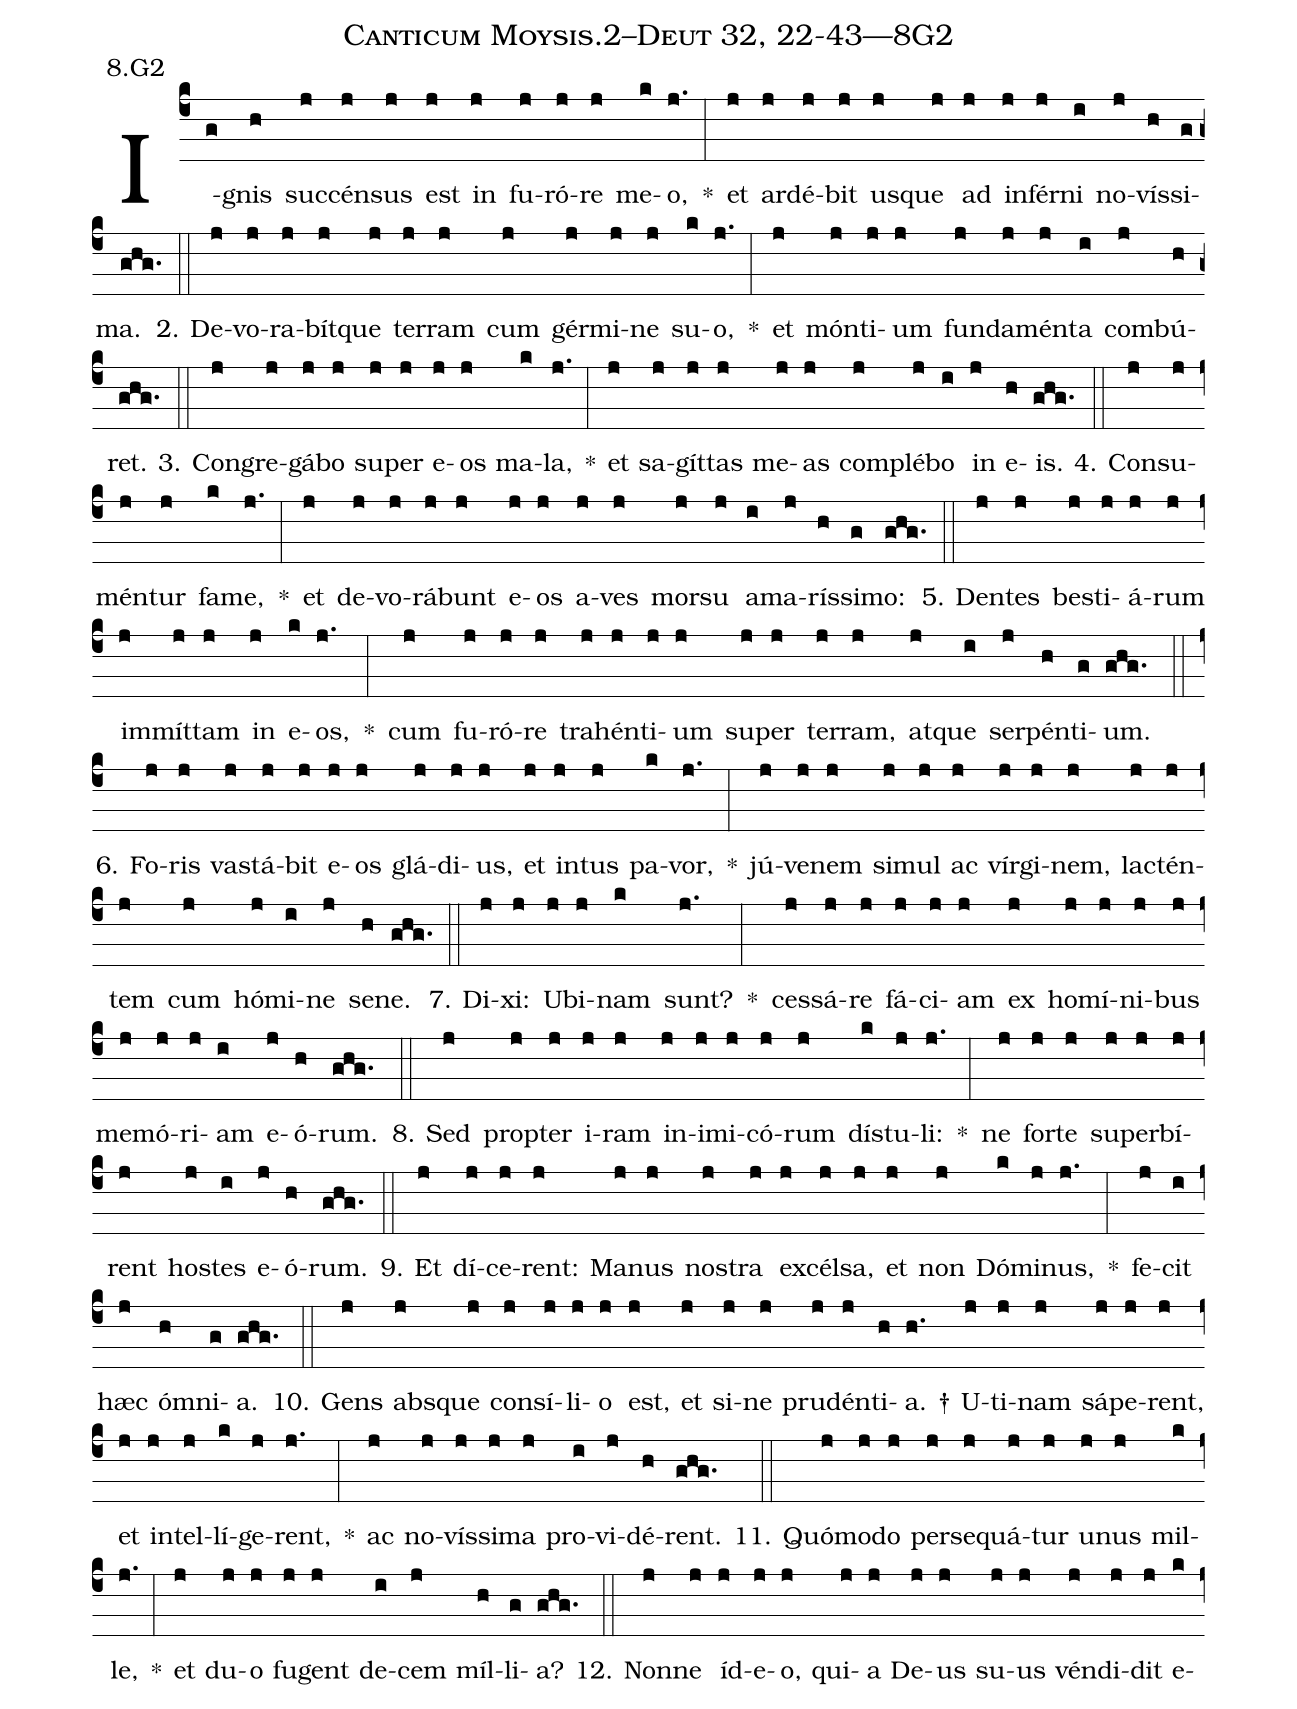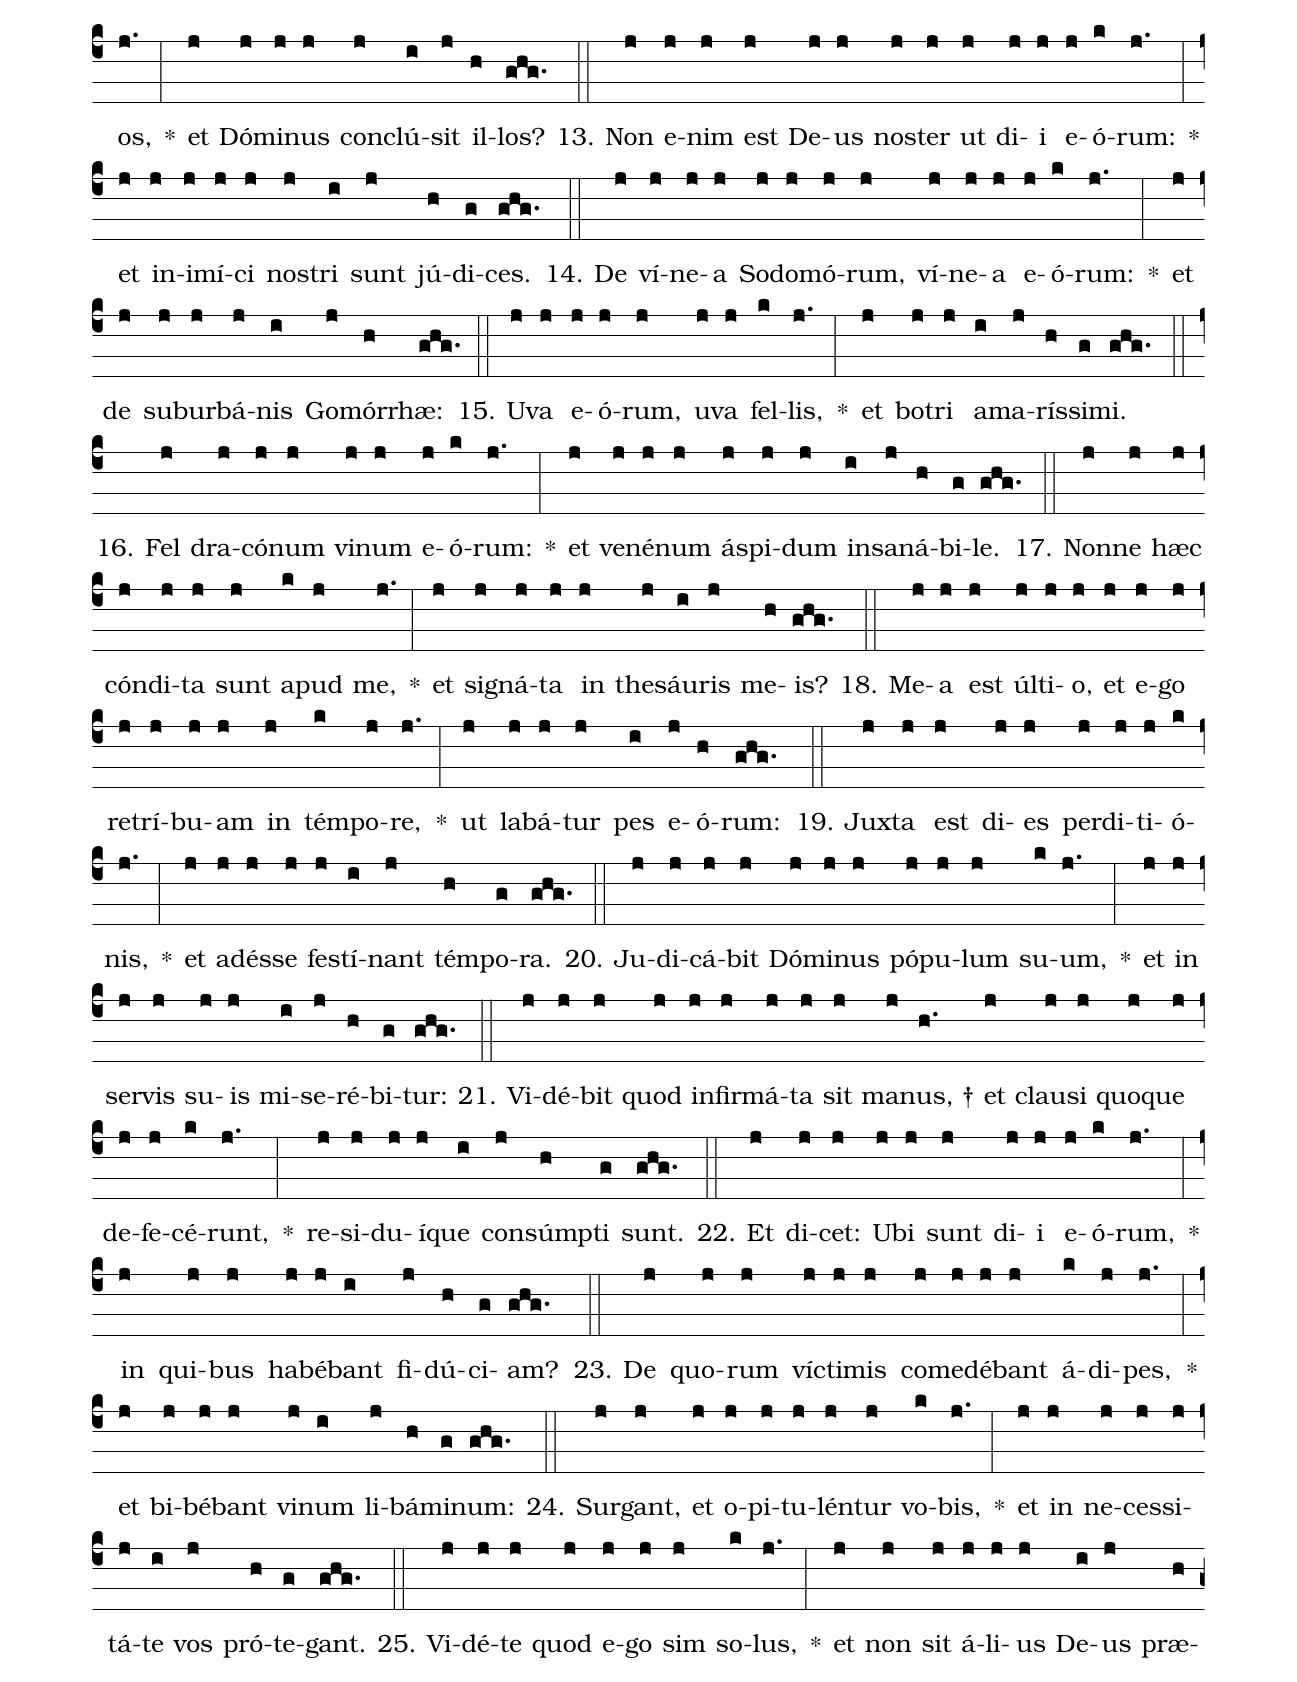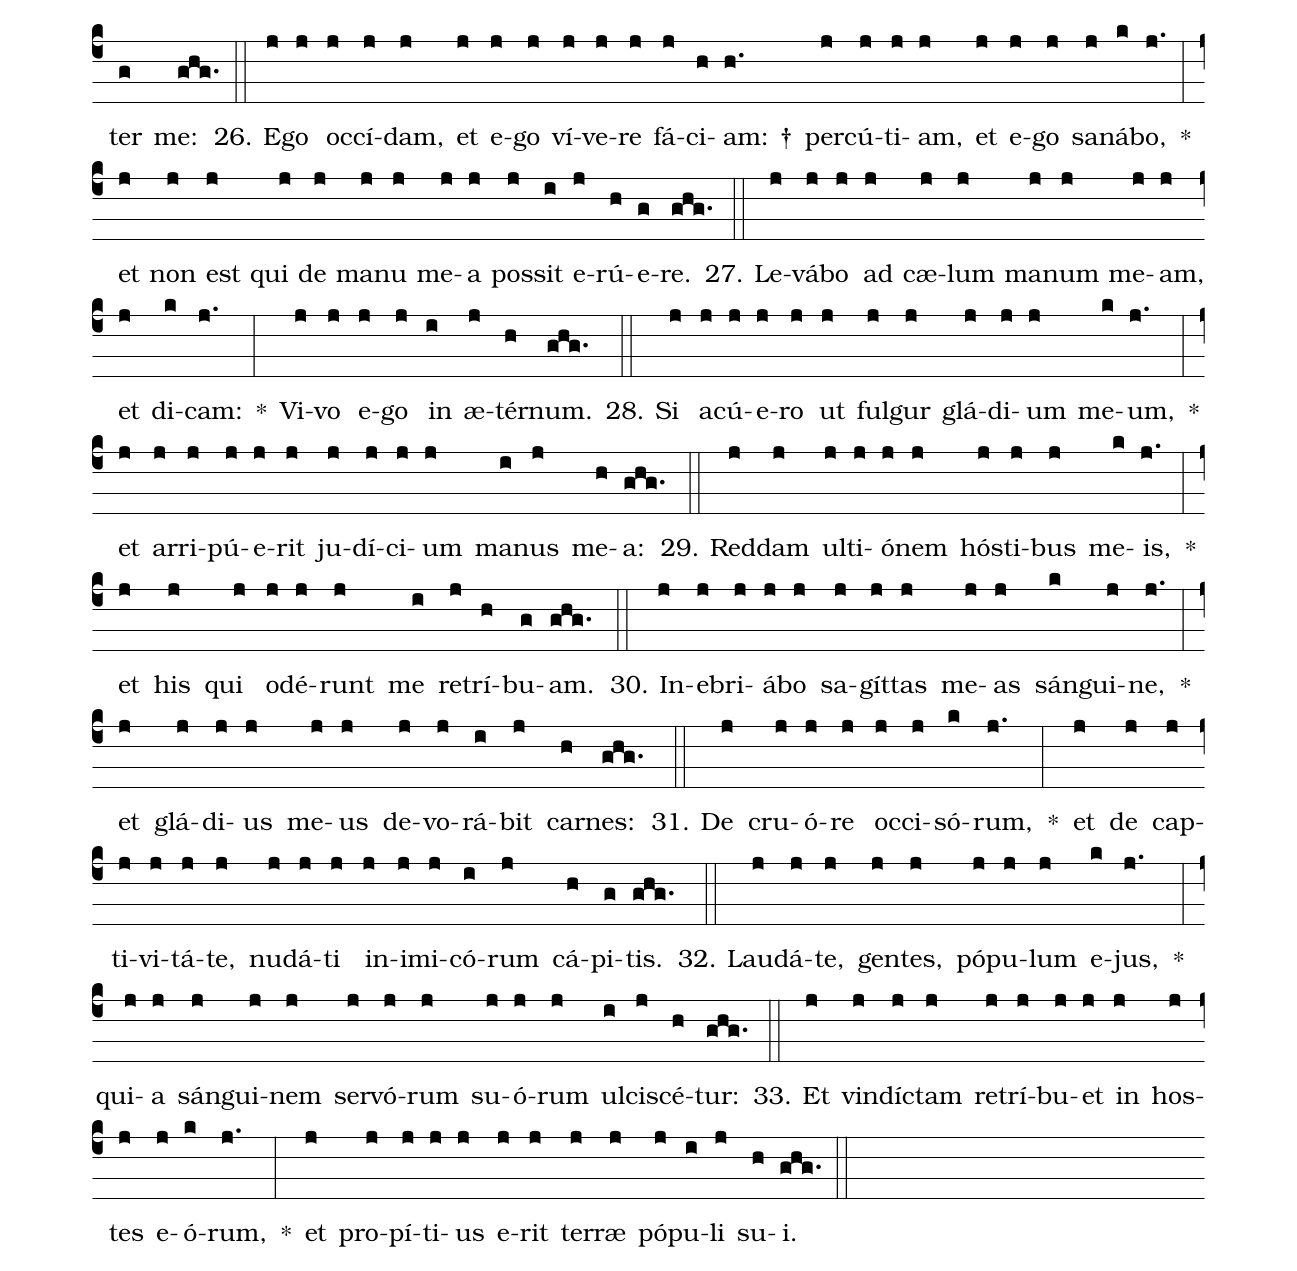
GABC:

name: Canticum Moysis.2--Deut 32, 22-43---8G2;
annotation: 8.G2;
%%
(c4)I(g)gnis(h) suc(j)cén(j)sus(j) est(j) in(j) fu(j)ró(j)re(j) me(k)o,(j.) *(:) et(j) ar(j)dé(j)bit(j) us(j)que(j) ad(j) in(j)fér(j)ni(i) no(j)vís(h)si(g)ma.(ghg.) (::)
2. De(j)vo(j)ra(j)bít(j)que(j) ter(j)ram(j) cum(j) gér(j)mi(j)ne(j) su(k)o,(j.) *(:) et(j) món(j)ti(j)um(j) fun(j)da(j)mén(j)ta(i) com(j)bú(h)ret.(ghg.) (::)
3. Con(j)gre(j)gá(j)bo(j) su(j)per(j) e(j)os(j) ma(k)la,(j.) *(:) et(j) sa(j)gít(j)tas(j) me(j)as(j) com(j)plé(j)bo(i) in(j) e(h)is.(ghg.) (::)
4. Con(j)su(j)mén(j)tur(j) fa(k)me,(j.) *(:) et(j) de(j)vo(j)rá(j)bunt(j) e(j)os(j) a(j)ves(j) mor(j)su(j) a(i)ma(j)rís(h)si(g)mo:(ghg.) (::)
5. Den(j)tes(j) bes(j)ti(j)á(j)rum(j) im(j)mít(j)tam(j) in(j) e(k)os,(j.) *(:) cum(j) fu(j)ró(j)re(j) tra(j)hén(j)ti(j)um(j) su(j)per(j) ter(j)ram,(j) at(j)que(i) ser(j)pén(h)ti(g)um.(ghg.) (::)
6. Fo(j)ris(j) vas(j)tá(j)bit(j) e(j)os(j) glá(j)di(j)us,(j) et(j) in(j)tus(j) pa(k)vor,(j.) *(:) jú(j)ve(j)nem(j) si(j)mul(j) ac(j) vír(j)gi(j)nem,(j) lac(j)tén(j)tem(j) cum(j) hó(j)mi(i)ne(j) se(h)ne.(ghg.) (::)
7. Di(j)xi:(j) U(j)bi(j)nam(k) sunt?(j.) *(:) ces(j)sá(j)re(j) fá(j)ci(j)am(j) ex(j) ho(j)mí(j)ni(j)bus(j) me(j)mó(j)ri(j)am(i) e(j)ó(h)rum.(ghg.) (::)
8. Sed(j) prop(j)ter(j) i(j)ram(j) in(j)i(j)mi(j)có(j)rum(j) dís(k)tu(j)li:(j.) *(:) ne(j) for(j)te(j) su(j)per(j)bí(j)rent(j) hos(j)tes(i) e(j)ó(h)rum.(ghg.) (::)
9. Et(j) dí(j)ce(j)rent:(j) Ma(j)nus(j) nos(j)tra(j) ex(j)cél(j)sa,(j) et(j) non(j) Dó(k)mi(j)nus,(j.) *(:) fe(j)cit(i) hæc(j) óm(h)ni(g)a.(ghg.) (::)
10. Gens(j) abs(j)que(j) con(j)sí(j)li(j)o(j) est,(j) et(j) si(j)ne(j) pru(j)dén(j)ti(h)a. †(h.) U(j)ti(j)nam(j) sá(j)pe(j)rent,(j) et(j) in(j)tel(j)lí(k)ge(j)rent,(j.) *(:) ac(j) no(j)vís(j)si(j)ma(j) pro(i)vi(j)dé(h)rent.(ghg.) (::)
11. Quó(j)mo(j)do(j) per(j)se(j)quá(j)tur(j) u(j)nus(j) mil(k)le,(j.) *(:) et(j) du(j)o(j) fu(j)gent(j) de(i)cem(j) míl(h)li(g)a?(ghg.) (::)
12. Non(j)ne(j) íd(j)e(j)o,(j) qui(j)a(j) De(j)us(j) su(j)us(j) vén(j)di(j)dit(j) e(k)os,(j.) *(:) et(j) Dó(j)mi(j)nus(j) con(j)clú(i)sit(j) il(h)los?(ghg.) (::)
13. Non(j) e(j)nim(j) est(j) De(j)us(j) nos(j)ter(j) ut(j) di(j)i(j) e(j)ó(k)rum:(j.) *(:) et(j) in(j)i(j)mí(j)ci(j) nos(j)tri(i) sunt(j) jú(h)di(g)ces.(ghg.) (::)
14. De(j) ví(j)ne(j)a(j) So(j)do(j)mó(j)rum,(j) ví(j)ne(j)a(j) e(j)ó(k)rum:(j.) *(:) et(j) de(j) sub(j)ur(j)bá(j)nis(i) Go(j)mór(h)rhæ:(ghg.) (::)
15. U(j)va(j) e(j)ó(j)rum,(j) u(j)va(j) fel(k)lis,(j.) *(:) et(j) bo(j)tri(j) a(i)ma(j)rís(h)si(g)mi.(ghg.) (::)
16. Fel(j) dra(j)có(j)num(j) vi(j)num(j) e(j)ó(k)rum:(j.) *(:) et(j) ve(j)né(j)num(j) ás(j)pi(j)dum(j) in(i)sa(j)ná(h)bi(g)le.(ghg.) (::)
17. Non(j)ne(j) hæc(j) cón(j)di(j)ta(j) sunt(j) a(k)pud(j) me,(j.) *(:) et(j) si(j)gná(j)ta(j) in(j) the(j)sáu(i)ris(j) me(h)is?(ghg.) (::)
18. Me(j)a(j) est(j) úl(j)ti(j)o,(j) et(j) e(j)go(j) re(j)trí(j)bu(j)am(j) in(j) tém(k)po(j)re,(j.) *(:) ut(j) la(j)bá(j)tur(j) pes(i) e(j)ó(h)rum:(ghg.) (::)
19. Jux(j)ta(j) est(j) di(j)es(j) per(j)di(j)ti(j)ó(k)nis,(j.) *(:) et(j) ad(j)és(j)se(j) fes(j)tí(i)nant(j) tém(h)po(g)ra.(ghg.) (::)
20. Ju(j)di(j)cá(j)bit(j) Dó(j)mi(j)nus(j) pó(j)pu(j)lum(j) su(k)um,(j.) *(:) et(j) in(j) ser(j)vis(j) su(j)is(j) mi(i)se(j)ré(h)bi(g)tur:(ghg.) (::)
21. Vi(j)dé(j)bit(j) quod(j) in(j)fir(j)má(j)ta(j) sit(j) ma(j)nus, †(h.) et(j) clau(j)si(j) quo(j)que(j) de(j)fe(j)cé(k)runt,(j.) *(:) re(j)si(j)du(j)í(j)que(i) con(j)súmp(h)ti(g) sunt.(ghg.) (::)
22. Et(j) di(j)cet:(j) U(j)bi(j) sunt(j) di(j)i(j) e(j)ó(k)rum,(j.) *(:) in(j) qui(j)bus(j) ha(j)bé(j)bant(i) fi(j)dú(h)ci(g)am?(ghg.) (::)
23. De(j) quo(j)rum(j) víc(j)ti(j)mis(j) com(j)e(j)dé(j)bant(j) á(k)di(j)pes,(j.) *(:) et(j) bi(j)bé(j)bant(j) vi(j)num(i) li(j)bá(h)mi(g)num:(ghg.) (::)
24. Sur(j)gant,(j) et(j) o(j)pi(j)tu(j)lén(j)tur(j) vo(k)bis,(j.) *(:) et(j) in(j) ne(j)ces(j)si(j)tá(j)te(i) vos(j) pró(h)te(g)gant.(ghg.) (::)
25. Vi(j)dé(j)te(j) quod(j) e(j)go(j) sim(j) so(k)lus,(j.) *(:) et(j) non(j) sit(j) á(j)li(j)us(j) De(i)us(j) præ(h)ter(g) me:(ghg.) (::)
26. E(j)go(j) oc(j)cí(j)dam,(j) et(j) e(j)go(j) ví(j)ve(j)re(j) fá(j)ci(h)am: †(h.) per(j)cú(j)ti(j)am,(j) et(j) e(j)go(j) sa(j)ná(k)bo,(j.) *(:) et(j) non(j) est(j) qui(j) de(j) ma(j)nu(j) me(j)a(j) pos(j)sit(i) e(j)rú(h)e(g)re.(ghg.) (::)
27. Le(j)vá(j)bo(j) ad(j) cæ(j)lum(j) ma(j)num(j) me(j)am,(j) et(j) di(k)cam:(j.) *(:) Vi(j)vo(j) e(j)go(j) in(i) æ(j)tér(h)num.(ghg.) (::)
28. Si(j) a(j)cú(j)e(j)ro(j) ut(j) ful(j)gur(j) glá(j)di(j)um(j) me(k)um,(j.) *(:) et(j) ar(j)ri(j)pú(j)e(j)rit(j) ju(j)dí(j)ci(j)um(j) ma(i)nus(j) me(h)a:(ghg.) (::)
29. Red(j)dam(j) ul(j)ti(j)ó(j)nem(j) hós(j)ti(j)bus(j) me(k)is,(j.) *(:) et(j) his(j) qui(j) o(j)dé(j)runt(j) me(i) re(j)trí(h)bu(g)am.(ghg.) (::)
30. In(j)e(j)bri(j)á(j)bo(j) sa(j)gít(j)tas(j) me(j)as(j) sán(k)gui(j)ne,(j.) *(:) et(j) glá(j)di(j)us(j) me(j)us(j) de(j)vo(j)rá(i)bit(j) car(h)nes:(ghg.) (::)
31. De(j) cru(j)ó(j)re(j) oc(j)ci(j)só(k)rum,(j.) *(:) et(j) de(j) cap(j)ti(j)vi(j)tá(j)te,(j) nu(j)dá(j)ti(j) in(j)i(j)mi(j)có(i)rum(j) cá(h)pi(g)tis.(ghg.) (::)
32. Lau(j)dá(j)te,(j) gen(j)tes,(j) pó(j)pu(j)lum(j) e(k)jus,(j.) *(:) qui(j)a(j) sán(j)gui(j)nem(j) ser(j)vó(j)rum(j) su(j)ó(j)rum(j) ul(i)ci(j)scé(h)tur:(ghg.) (::)
33. Et(j) vin(j)díc(j)tam(j) re(j)trí(j)bu(j)et(j) in(j) hos(j)tes(j) e(j)ó(k)rum,(j.) *(:) et(j) pro(j)pí(j)ti(j)us(j) e(j)rit(j) ter(j)ræ(j) pó(j)pu(i)li(j) su(h)i.(ghg.) (::)
